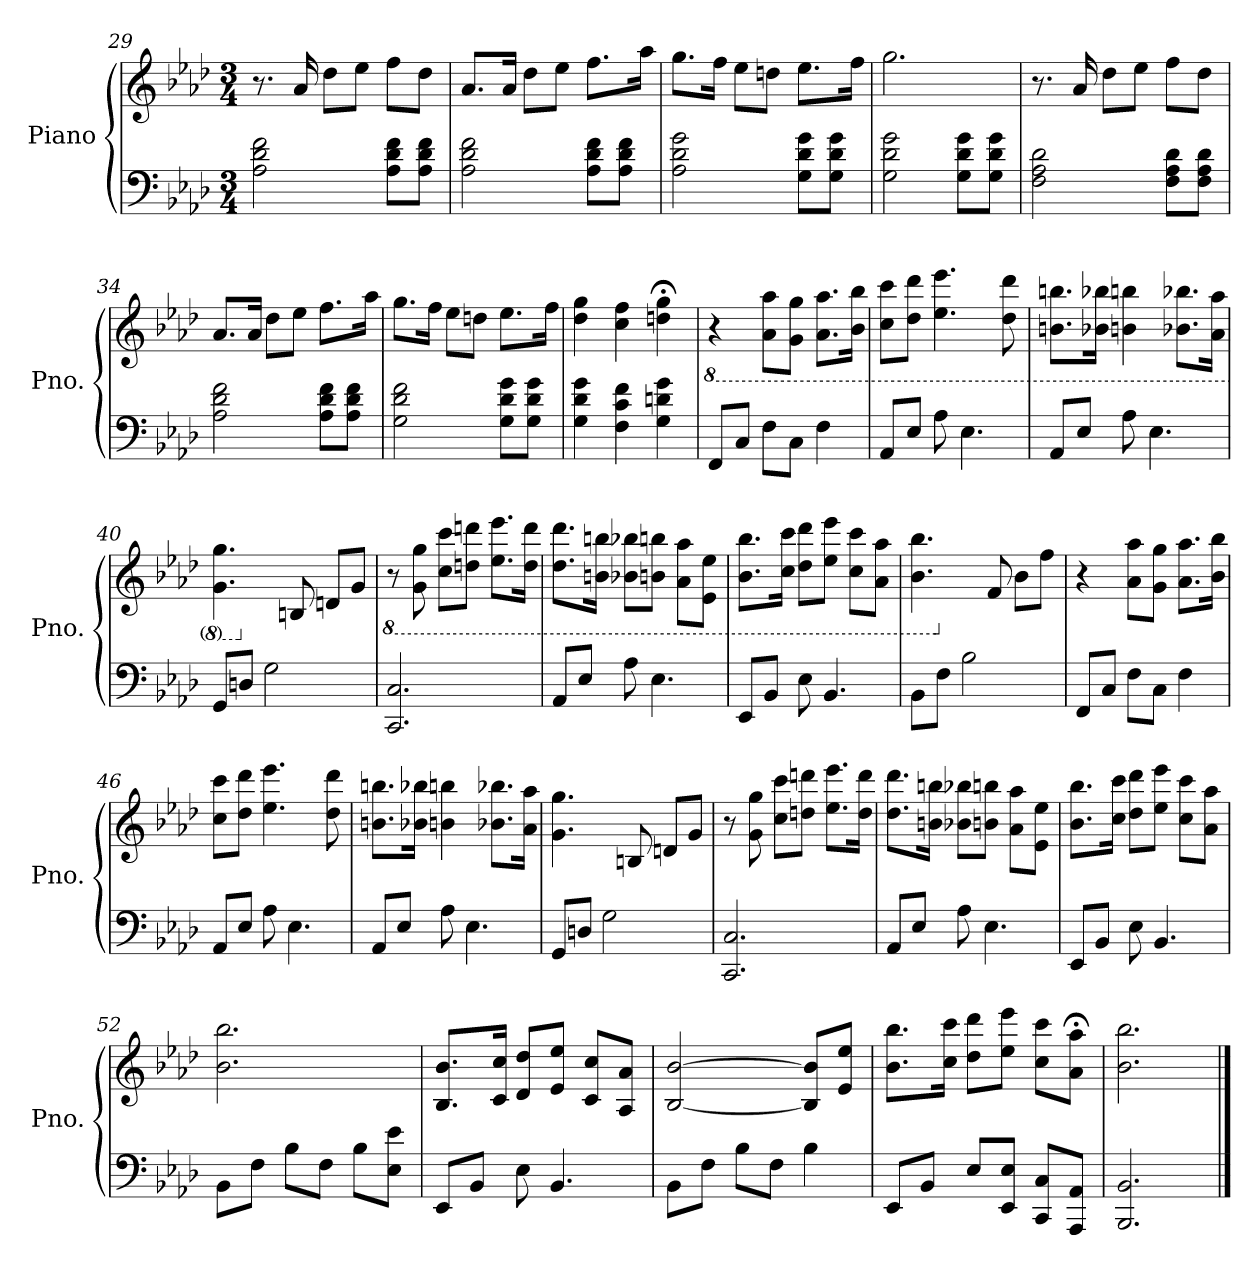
**kern	**kern
*part1	*part1
*staff2	*staff1
*I"Piano	*
*I'Pno.	*
*clefF4	*clefG2
*k[b-e-a-d-]	*k[b-e-a-d-]
*M3/4	*M3/4
=29	=29
2A-\ 2d-\ 2f\	8.r
.	16a-/
.	8dd-\L
.	8ee-\J
8A-\ 8d-\ 8f\L	8ff\L
8A-\ 8d-\ 8f\J	8dd-\J
=30	=30
2A-\ 2d-\ 2f\	8.a-/L
.	16a-/Jk
.	8dd-\L
.	8ee-\J
8A-\ 8d-\ 8f\L	8.ff\L
8A-\ 8d-\ 8f\J	.
.	16aa-\Jk
=31	=31
2A-\ 2d-\ 2g\	8.gg\L
.	16ff\Jk
.	8ee-\L
.	8ddn\J
8G\ 8d-\ 8g\L	8.ee-\L
8G\ 8d-\ 8g\J	.
.	16ff\Jk
=32	=32
2G\ 2d-\ 2g\	2.gg\
8G\ 8d-\ 8g\L	.
8G\ 8d-\ 8g\J	.
=33	=33
2F\ 2A-\ 2d-\	8.r
.	16a-/
.	8dd-\L
.	8ee-\J
8F\ 8A-\ 8d-\L	8ff\L
8F\ 8A-\ 8d-\J	8dd-\J
!!LO:LB:g=z
=34	=34
2A-\ 2d-\ 2f\	8.a-/L
.	16a-/Jk
.	8dd-\L
.	8ee-\J
8A-\ 8d-\ 8f\L	8.ff\L
8A-\ 8d-\ 8f\J	.
.	16aa-\Jk
=35	=35
2G\ 2d-\ 2f\	8.gg\L
.	16ff\Jk
.	8ee-\L
.	8ddn\J
8G\ 8d-\ 8g\L	8.ee-\L
8G\ 8d-\ 8g\J	.
.	16ff\Jk
=36	=36
*	*MM55
4G\ 4d-\ 4g\	4dd-\ 4gg\
*	*MM50
4F\ 4c\ 4f\	4cc\ 4ff\
4G\ 4dn\ 4g\	4ddn\;< 4gg\;<
=37	=37
*	*8ba
*	*MM60
8FF/L	4r
8C/J	.
8F\L	8A-\ 8a-\L
8C\J	8G\ 8g\J
4F\	8.A-\ 8.a-\L
.	16B-\ 16b-\Jk
=38	=38
8AA-/L	8c\ 8cc\L
8E-/J	8d-\ 8dd-\J
8A-\	4.e-\ 4.ee-\
4.E-\	.
.	8d-\ 8dd-\
=39	=39
8AA-/L	8.Bn\ 8.bn\L
8E-/J	.
.	16B-X\ 16b-X\Jk
8A-\	4Bn\ 4bn\
4.E-\	.
.	8.B-X\ 8.b-X\L
.	16A-\ 16a-\Jk
!!LO:LB:g=z
=40	=40
8GG/L	4.G\ 4.g\
8Dn/J	.
2G\	.
*	*X8ba
.	8Bn/
.	8dn/L
.	8g/J
=41	=41
*	*8ba
2.CC/ 2.C/	8r
.	8G\ 8g\
.	8c\ 8cc\L
.	8dn\ 8ddn\J
.	8.e-\ 8.ee-\L
.	16d\ 16dd\Jk
=42	=42
8AA-/L	8.d-\ 8.dd-\L
8E-/J	.
.	16Bn\ 16bn\Jk
8A-\	8B-X\ 8b-X\L
4.E-\	8Bn\ 8bn\J
.	8A-\ 8a-\L
.	8E-\ 8e-\J
=43	=43
8EE-/L	8.B-\ 8.b-\L
8BB-/J	.
.	16c\ 16cc\Jk
8E-\	8d-\ 8dd-\L
4.BB-/	8e-\ 8ee-\J
.	8c\ 8cc\L
.	8A-\ 8a-\J
=44	=44
8BB-\L	4.B-\ 4.b-\
8F\J	.
2B-\	.
*	*X8ba
.	8f/
.	8b-\L
.	8ff\J
!!LO:LB:g=z
=45	=45
8FF/L	4r
8C/J	.
8F\L	8a-\ 8aa-\L
8C\J	8g\ 8gg\J
4F\	8.a-\ 8.aa-\L
.	16b-\ 16bb-\Jk
=46	=46
8AA-/L	8cc\ 8ccc\L
8E-/J	8dd-\ 8ddd-\J
8A-\	4.ee-\ 4.eee-\
4.E-\	.
.	8dd-\ 8ddd-\
=47	=47
8AA-/L	8.bn\ 8.bbn\L
8E-/J	.
.	16b-X\ 16bb-X\Jk
8A-\	4bn\ 4bbn\
4.E-\	.
.	8.b-X\ 8.bb-X\L
.	16a-\ 16aa-\Jk
=48	=48
8GG/L	4.g\ 4.gg\
8Dn/J	.
2G\	.
.	8Bn/
.	8dn/L
.	8g/J
=49	=49
2.CC/ 2.C/	8r
.	8g\ 8gg\
.	8cc\ 8ccc\L
.	8ddn\ 8dddn\J
.	8.ee-\ 8.eee-\L
.	16dd\ 16ddd\Jk
!!LO:LB:g=z
=50	=50
8AA-/L	8.dd-\ 8.ddd-\L
8E-/J	.
.	16bn\ 16bbn\Jk
8A-\	8b-X\ 8bb-X\L
4.E-\	8bn\ 8bbn\J
.	8a-\ 8aa-\L
.	8e-\ 8ee-\J
=51	=51
8EE-/L	8.b-\ 8.bb-\L
8BB-/J	.
.	16cc\ 16ccc\Jk
8E-\	8dd-\ 8ddd-\L
4.BB-/	8ee-\ 8eee-\J
.	8cc\ 8ccc\L
.	8a-\ 8aa-\J
=52	=52
8BB-\L	2.b-\ 2.bb-\
8F\J	.
8B-\L	.
8F\J	.
8B-\L	.
8E-\ 8e-\J	.
=53	=53
8EE-/L	8.B-/ 8.b-/L
8BB-/J	.
.	16c/ 16cc/Jk
8E-\	8d-/ 8dd-/L
4.BB-/	8e-/ 8ee-/J
.	8c/ 8cc/L
.	8A-/ 8a-/J
=54	=54
8BB-\L	[2B-/ [2b-/
8F\J	.
8B-\L	.
8F\J	.
4B-\	8B-/] 8b-/]L
.	8e-/ 8ee-/J
!!LO:PB:g=z
=55	=55
8EE-/L	8.b-\ 8.bb-\L
8BB-/J	.
*	*MM55
.	16cc\ 16ccc\Jk
8E-/L	8dd-\ 8ddd-\L
*	*MM50
8EE-/ 8E-/J	8ee-\ 8eee-\J
8CC/ 8C/L	8cc\ 8ccc\L
*	*MM40
8AAA-/ 8AA-/J	8a-\;< 8aa-\;<J
=56	=56
2.BBB-/ 2.BB-/	2.b-\ 2.bb-\
==	==
*-	*-
